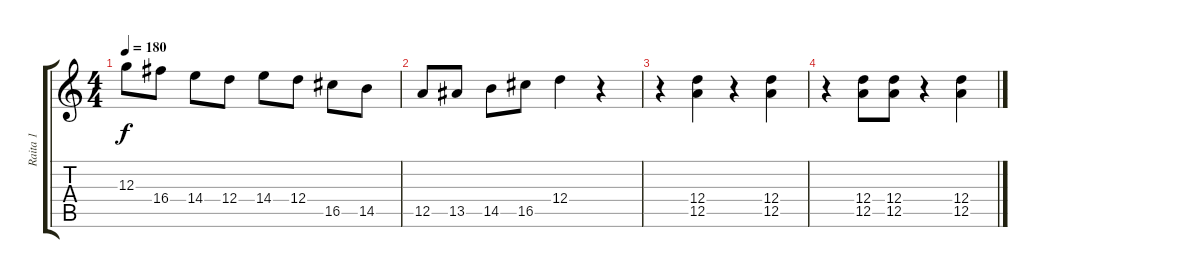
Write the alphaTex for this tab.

\track ("Raita 1" "Raita 1") {instrument distortionguitar}
\staff {score tabs}
\tuning (E4 B3 G3 D3 A2 E2) {hide}
\ts (4 4)
\tempo 180
\clef g2
\ks c
12.3.8{dy f instrument distortionguitar} 16.4.8 14.4.8 12.4.8 14.4.8 12.4.8 16.5.8 14.5.8 |
12.5.8 13.5.8 14.5.8 16.5.8 12.4.4 r.4 |
r.4 (12.4 12.5).4 r.4 (12.4 12.5).4 |
r.4 (12.4 12.5).8 (12.4 12.5).8 r.4 (12.4 12.5).4
